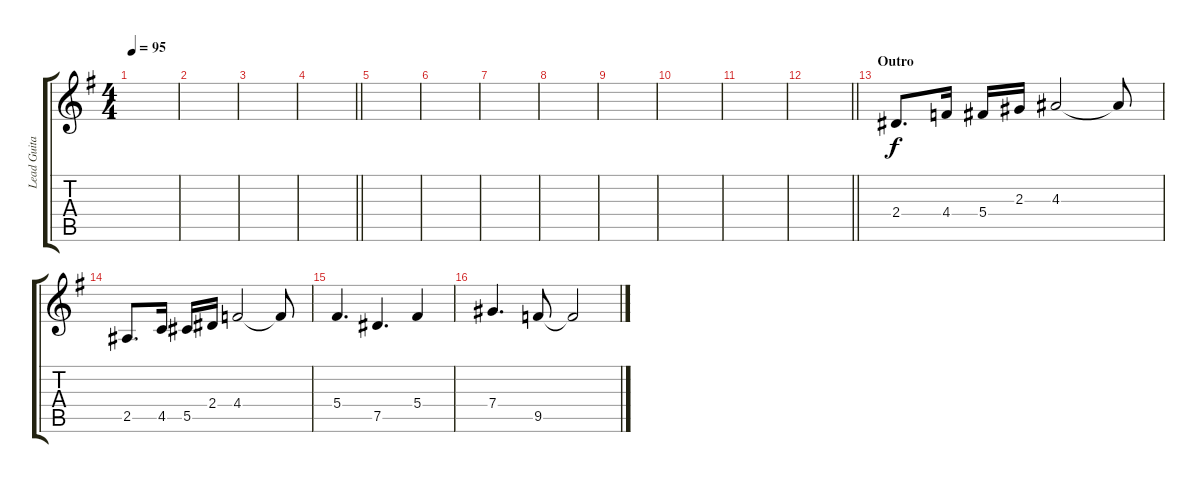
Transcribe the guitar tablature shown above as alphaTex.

\track ("Lead Guitar" "Lead Guita") {instrument distortionguitar}
\staff {score tabs}
\tuning (Eb4 Bb3 Gb3 Db3 Ab2 Eb2) {hide}
\ts (4 4)
\tempo 95
\clef g2
\ks eminor
|
|
|
\barLineRight lightlight
|
|
|
|
|
|
|
|
\barLineRight lightlight
|
\section ("" "Outro")
2.4.8{d} 4.4.16 5.4.16 2.3.16 4.3.2 4.3{t}.8 |
2.5.8{d} 4.5.16 5.5.16 2.4.16 4.4.2 4.4{t}.8 |
5.4.4{d} 7.5.4{d} 5.4.4 |
7.4.4{d} 9.5.8 9.5{t}.2
